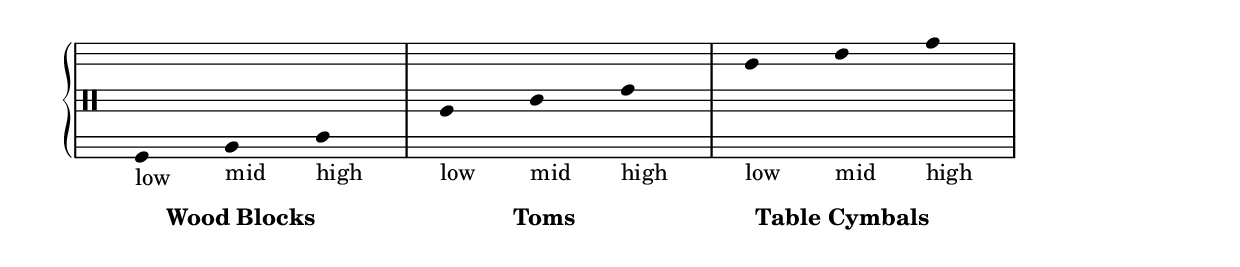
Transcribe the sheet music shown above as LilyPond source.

\version "2.19.83"
\language "english"

\paper {
  ragged-last-bottom = ##t
  % line-width = 7.5\in
  left-margin = 0.5\in
  right-margin = 1.5\in
  bottom-margin = 1.25\in
  top-margin = 1.25\in
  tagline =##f
  indent = 0
  ragged-right = ##f
  system-system-spacing.minimum-distance = #50
}

\score {
  \new PianoStaff <<
    \new Staff {
    \override Staff.Stem.stemlet-length = #1
    \override Score.BarNumber.break-visibility = ##(#f #f #t)
    % \stemDown
  \stemUp

  \override Beam #'damping = #+inf.0

    \stopStaff
    \override Staff.StaffSymbol.line-positions = #'(-11 -9 -7 -2 0 2 7 9 11)
    \override TupletNumber.font-size = #1.5
    \override TupletNumber.extra-offset = #'(0 . 0.5)
    \override TupletBracket.extra-offset = #'(0 . .5)
    \hide Beam
    \hide Stem
    \startStaff
    \clef percussion
      % \override Staff.TimeSignature.font-size = #4
      \omit Staff.TimeSignature
      \time 3/8
      f,8
      _\markup {
        low
      }
      _\tweak X-offset #3
      _\tweak Y-offset #-12
      _\markup { \bold "Wood Blocks" }
      a,8
      _\markup {
        mid
      }
      c8
      _\markup {
        high
      }

      a8
      _\markup {
        low
      }
      _\tweak X-offset #7
      _\tweak Y-offset #-12
      _\markup { \bold "Toms" }
      c'8
      _\markup {
        mid
      }
      e'8
      _\markup {
        high
      }

      c''8
      _\markup {
        low
      }
      _\tweak X-offset #1
      _\tweak Y-offset #-12
      _\markup { \bold "Table Cymbals" }
      e''8
      _\markup {
        mid
      }
      g''8
      _\markup {
        high
      }
    }
  >>
}
